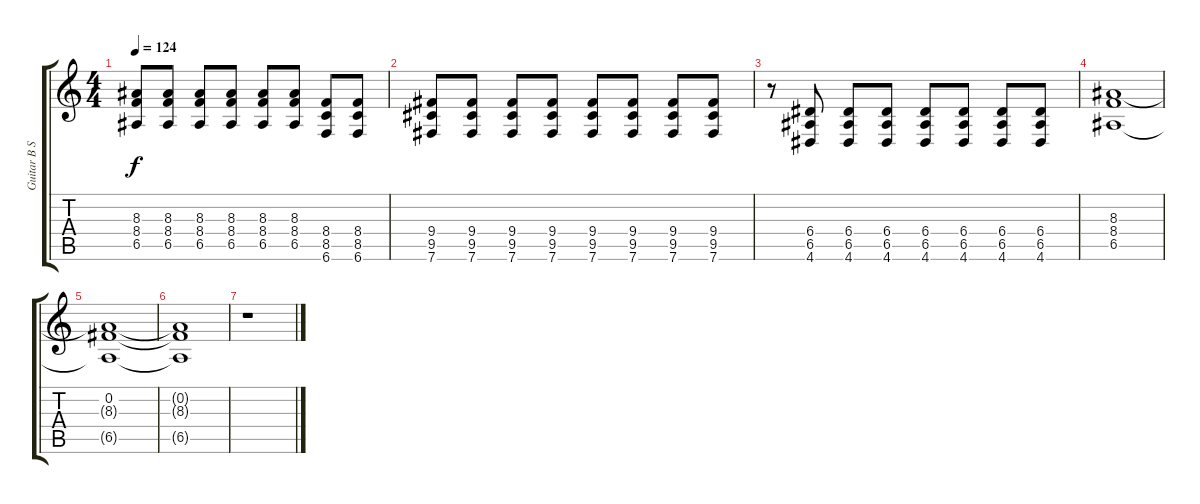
\track ("Guitar B Standard" "Guitar B S") {instrument distortionguitar}
\staff {score tabs}
\tuning (B3 Gb3 D3 A2 E2 B1) {hide}
\ts (4 4)
\tempo 124
\clef g2
\ks c
(8.3 8.4 6.5).8{dy f} (8.3 8.4 6.5).8 (8.3 8.4 6.5).8 (8.3 8.4 6.5).8 (8.3 8.4 6.5).8 (8.3 8.4 6.5).8 (8.4 8.5 6.6).8 (8.4 8.5 6.6).8 |
(9.4 9.5 7.6).8 (9.4 9.5 7.6).8 (9.4 9.5 7.6).8 (9.4 9.5 7.6).8 (9.4 9.5 7.6).8 (9.4 9.5 7.6).8 (9.4 9.5 7.6).8 (9.4 9.5 7.6).8 |
r.8 (6.4 6.5 4.6).8 (6.4 6.5 4.6).8 (6.4 6.5 4.6).8 (6.4 6.5 4.6).8 (6.4 6.5 4.6).8 (6.4 6.5 4.6).8 (6.4 6.5 4.6).8 |
(8.3 8.4 6.5).1 |
(0.2 8.3{t} 6.5{t}).1 |
(0.2{t} 8.3{t} 6.5{t}).1 |
r.1
